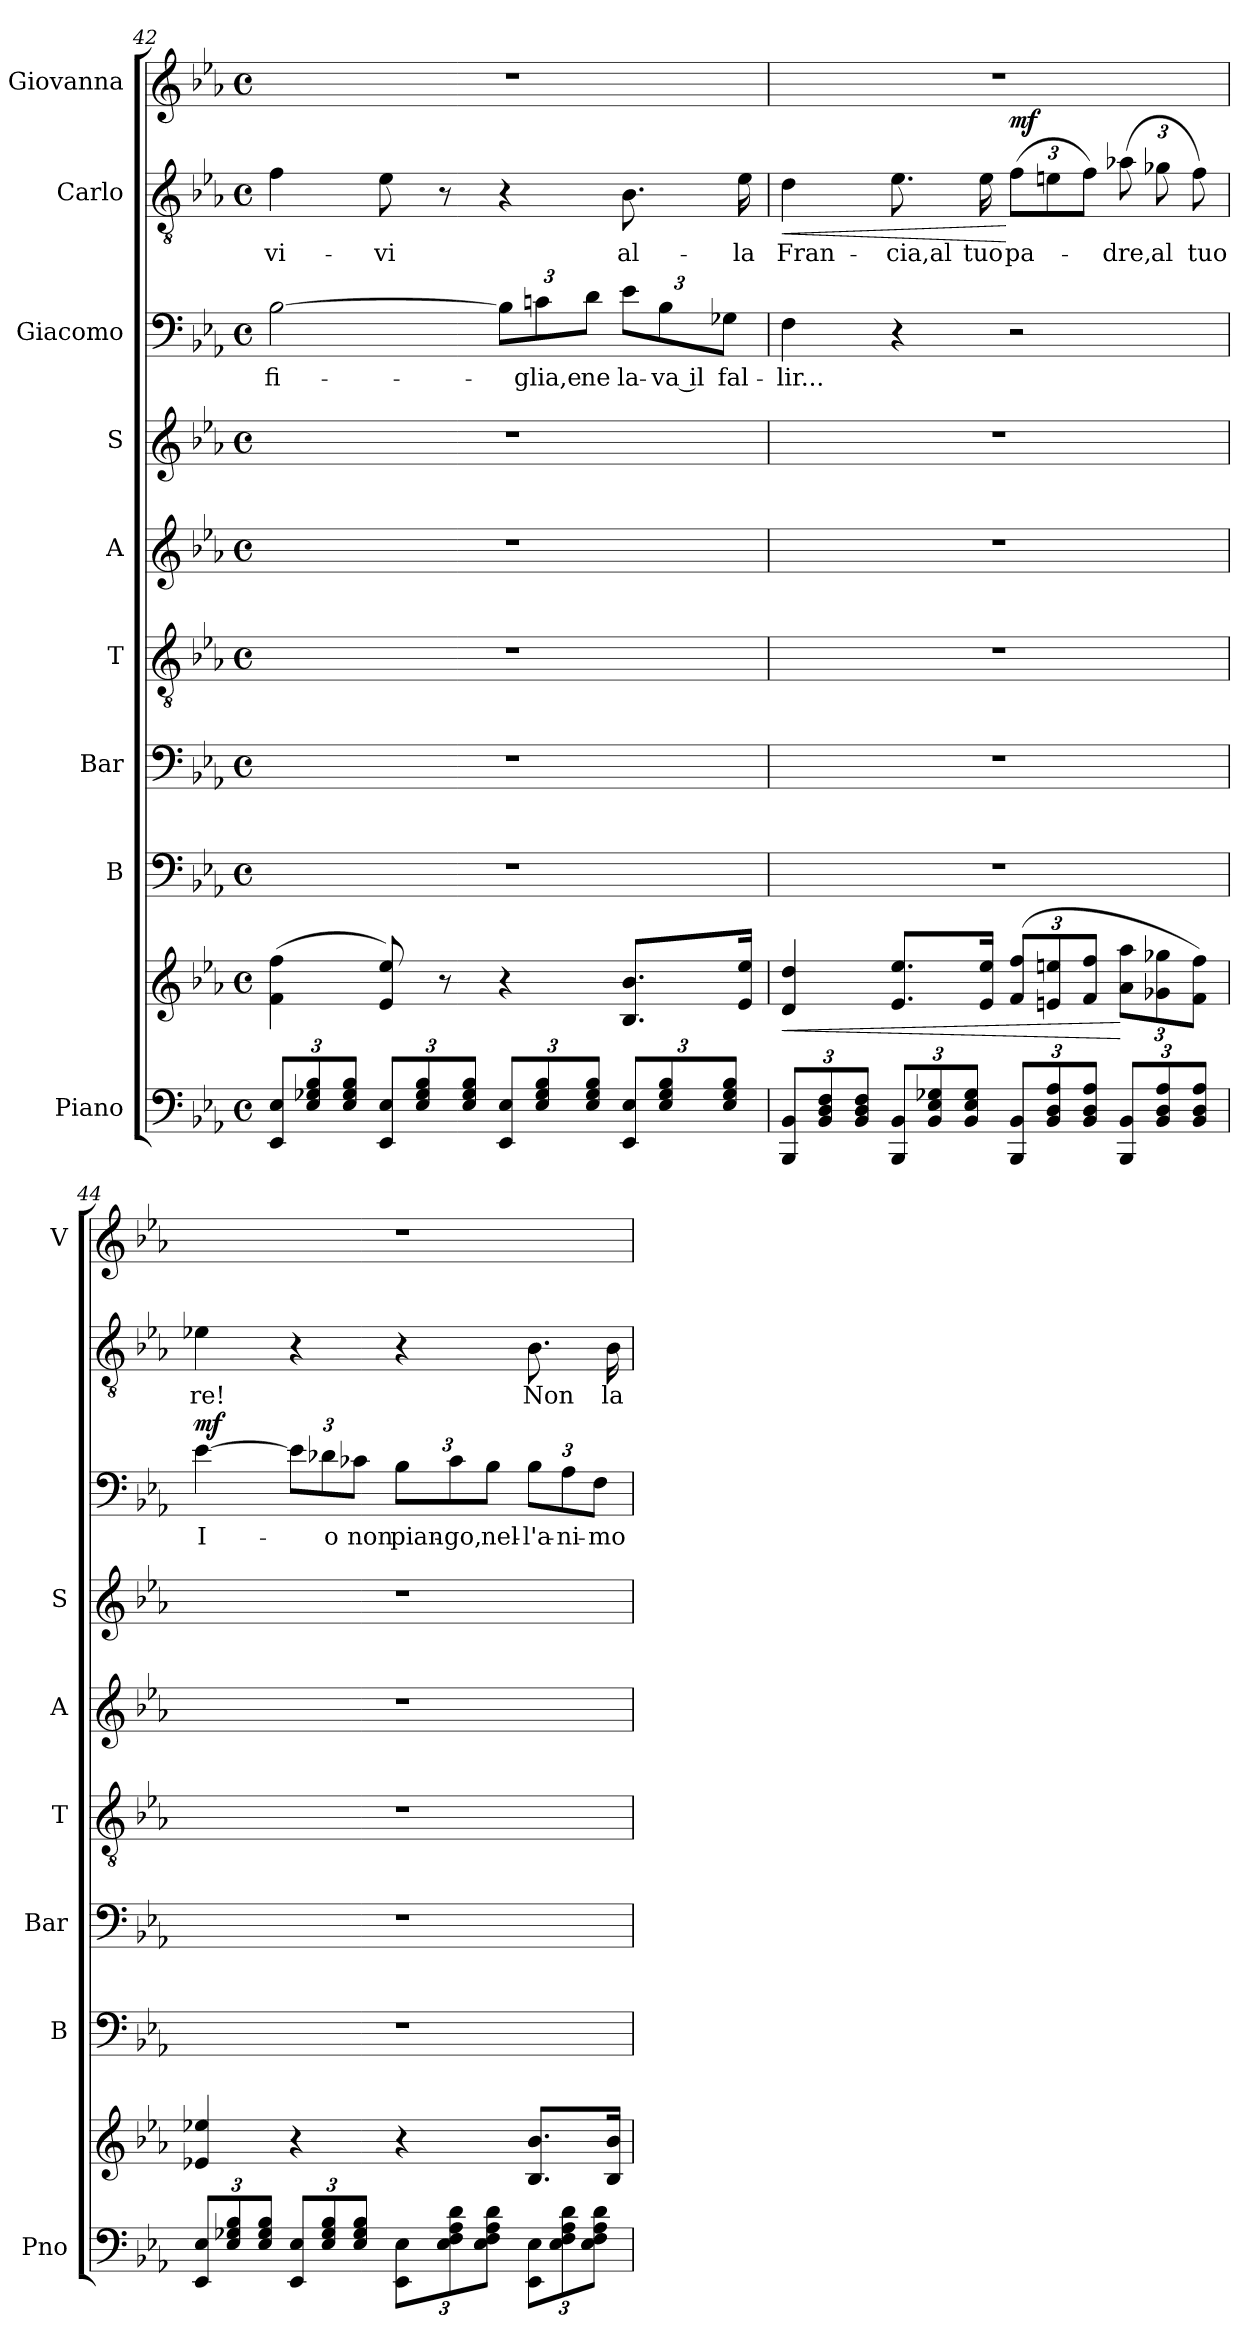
**kern	**kern	**dynam	**kern	**kern	**kern	**kern	**kern	**kern	**text	**dynam	**kern	**text	**dynam	**kern
*part9	*part9	*part9	*part8	*part7	*part6	*part5	*part4	*part3	*part3	*part3	*part2	*part2	*part2	*part1
*staff10	*staff9	*staff9/10	*staff8	*staff7	*staff6	*staff5	*staff4	*staff3	*staff3	*staff3	*staff2	*staff2	*staff2	*staff1
*I"Piano	*	*	*I"B	*I"Bar	*I"T	*I"A	*I"S	*I"Giacomo	*	*	*I"Carlo	*	*	*I"Giovanna
*I'Pno	*	*	*I'B	*I'Bar	*I'T	*I'A	*I'S	*	*	*	*	*	*	*I'V
*clefF4	*clefG2	*	*clefF4	*clefF4	*clefGv2	*clefG2	*clefG2	*clefF4	*	*	*clefGv2	*	*	*clefG2
*k[b-e-a-]	*k[b-e-a-]	*	*k[b-e-a-]	*k[b-e-a-]	*k[b-e-a-]	*k[b-e-a-]	*k[b-e-a-]	*k[b-e-a-]	*	*	*k[b-e-a-]	*	*	*k[b-e-a-]
*M4/4	*M4/4	*	*M4/4	*M4/4	*M4/4	*M4/4	*M4/4	*M4/4	*	*	*M4/4	*	*	*M4/4
*met(c)	*met(c)	*	*met(c)	*met(c)	*met(c)	*met(c)	*met(c)	*met(c)	*	*	*met(c)	*	*	*met(c)
*Xbrackettup	*	*	*	*	*	*	*	*	*	*	*	*	*	*
=42	=42	=42	=42	=42	=42	=42	=42	=42	=42	=42	=42	=42	=42	=42
12EE-/ 12E-/L	(4f\ 4ff\	.	1r	1r	1r	1r	1r	[2B-\	fi-	.	4f\	vi-	.	1r
12E-/ 12G-X/ 12B-/	.	.	.	.	.	.	.	.	.	.	.	.	.	.
12E-/ 12G-/ 12B-/J	.	.	.	.	.	.	.	.	.	.	.	.	.	.
12EE-/ 12E-/L	8e-/ 8ee-/)	.	.	.	.	.	.	.	.	.	8e-\	-vi	.	.
12E-/ 12G-/ 12B-/	.	.	.	.	.	.	.	.	.	.	.	.	.	.
.	8r	.	.	.	.	.	.	.	.	.	8r	.	.	.
12E-/ 12G-/ 12B-/J	.	.	.	.	.	.	.	.	.	.	.	.	.	.
12EE-/ 12E-/L	4r	.	.	.	.	.	.	12B-\L]	.	.	4r	.	.	.
12E-/ 12G-/ 12B-/	.	.	.	.	.	.	.	12cn\	-glia,e	.	.	.	.	.
12E-/ 12G-/ 12B-/J	.	.	.	.	.	.	.	12d\J	ne	.	.	.	.	.
12EE-/ 12E-/L	8.B-/ 8.b-/L	.	.	.	.	.	.	12e-\L	la-	.	8.B-\	al-	.	.
12E-/ 12G-/ 12B-/	.	.	.	.	.	.	.	12B-\	-va il	.	.	.	.	.
12E-/ 12G-/ 12B-/J	.	.	.	.	.	.	.	12G-X\J	fal-	.	.	.	.	.
.	16e-/ 16ee-/Jk	.	.	.	.	.	.	.	.	.	16e-\	-la	.	.
=43	=43	=43	=43	=43	=43	=43	=43	=43	=43	=43	=43	=43	=43	=43
!	!	!LO:HP:b	!	!	!	!	!	!	!	!	!	!	!LO:HP:b	!
12BBB-/ 12BB-/L	4d/ 4dd/	<	1r	1r	1r	1r	1r	4F\	-lir...	.	4d\	Fran-	<	1r
12BB-/ 12D/ 12F/	.	.	.	.	.	.	.	.	.	.	.	.	.	.
12BB-/ 12D/ 12F/J	.	.	.	.	.	.	.	.	.	.	.	.	.	.
12BBB-/ 12BB-/L	8.e-/ 8.ee-/L	.	.	.	.	.	.	4r	.	.	8.e-\	-cia,al	.	.
12BB-/ 12E-/ 12G-X/	.	.	.	.	.	.	.	.	.	.	.	.	.	.
12BB-/ 12E-/ 12G-/J	.	.	.	.	.	.	.	.	.	.	.	.	.	.
.	16e-/ 16ee-/Jk	.	.	.	.	.	.	.	.	.	16e-\	tuo	.	.
*	*Xbrackettup	*	*	*	*	*	*	*	*	*	*Xbrackettup	*	*	*
!	!	!	!	!	!	!	!	!	!	!	!	!	!LO:DY:n=1:a	!
12BBB-/ 12BB-/L	(12f/ 12ff/L	.	.	.	.	.	.	2r	.	.	(12f\L	pa-	[ mf	.
12BB-/ 12D/ 12A-/	12en/ 12een/	.	.	.	.	.	.	.	.	.	12en\	.	.	.
12BB-/ 12D/ 12A-/J	12f/ 12ff/J	.	.	.	.	.	.	.	.	.	12f\J)	.	.	.
!	!	!LO:DY:n=1:b=2	!	!	!	!	!	!	!	!	!	!	!	!
!	!	!LO:DY:n=2:b	!	!	!	!	!	!	!	!	!	!	!	!
12BBB-/ 12BB-/L	12a-\ 12aa-\L	[ mf mf	.	.	.	.	.	.	.	.	(12a-X\	-dre,	.	.
12BB-/ 12D/ 12A-/	12g-X\ 12gg-X\	.	.	.	.	.	.	.	.	.	12g-X\	al	.	.
12BB-/ 12D/ 12A-/J	12f\ 12ff\J)	.	.	.	.	.	.	.	.	.	12f\)	tuo	.	.
!!LO:LB:g=z
=44	=44	=44	=44	=44	=44	=44	=44	=44	=44	=44	=44	=44	=44	=44
!	!	!	!	!	!	!	!	!	!	!LO:DY:a	!	!	!	!
12EE-/ 12E-/L	4e-X/ 4ee-X/	.	1r	1r	1r	1r	1r	[4e-\	I-	mf	4e-X\	re!	.	1r
12E-/ 12G-X/ 12B-/	.	.	.	.	.	.	.	.	.	.	.	.	.	.
12E-/ 12G-/ 12B-/J	.	.	.	.	.	.	.	.	.	.	.	.	.	.
*	*	*	*	*	*	*	*	*Xbrackettup	*	*	*	*	*	*
12EE-/ 12E-/L	4r	.	.	.	.	.	.	12e-\L]	.	.	4r	.	.	.
12E-/ 12G-/ 12B-/	.	.	.	.	.	.	.	12d-X\	-o	.	.	.	.	.
12E-/ 12G-/ 12B-/J	.	.	.	.	.	.	.	12c-X\J	non	.	.	.	.	.
12EE-\ 12E-\L	4r	.	.	.	.	.	.	12B-\L	pian-	.	4r	.	.	.
12E-\ 12F\ 12A-\ 12d\	.	.	.	.	.	.	.	12c-\	-go,	.	.	.	.	.
12E-\ 12F\ 12A-\ 12d\J	.	.	.	.	.	.	.	12B-\J	nel-	.	.	.	.	.
12EE-\ 12E-\L	8.B-/ 8.b-/L	.	.	.	.	.	.	12B-\L	-l'a-	.	8.B-\	Non	.	.
12E-\ 12F\ 12A-\ 12d\	.	.	.	.	.	.	.	12A-\	-ni-	.	.	.	.	.
12E-\ 12F\ 12A-\ 12d\J	.	.	.	.	.	.	.	12F\J	-mo	.	.	.	.	.
.	16B-/ 16b-/Jk	.	.	.	.	.	.	.	.	.	16B-\	la-	.	.
=	=	=	=	=	=	=	=	=	=	=	=	=	=	=
*-	*-	*-	*-	*-	*-	*-	*-	*-	*-	*-	*-	*-	*-	*-
